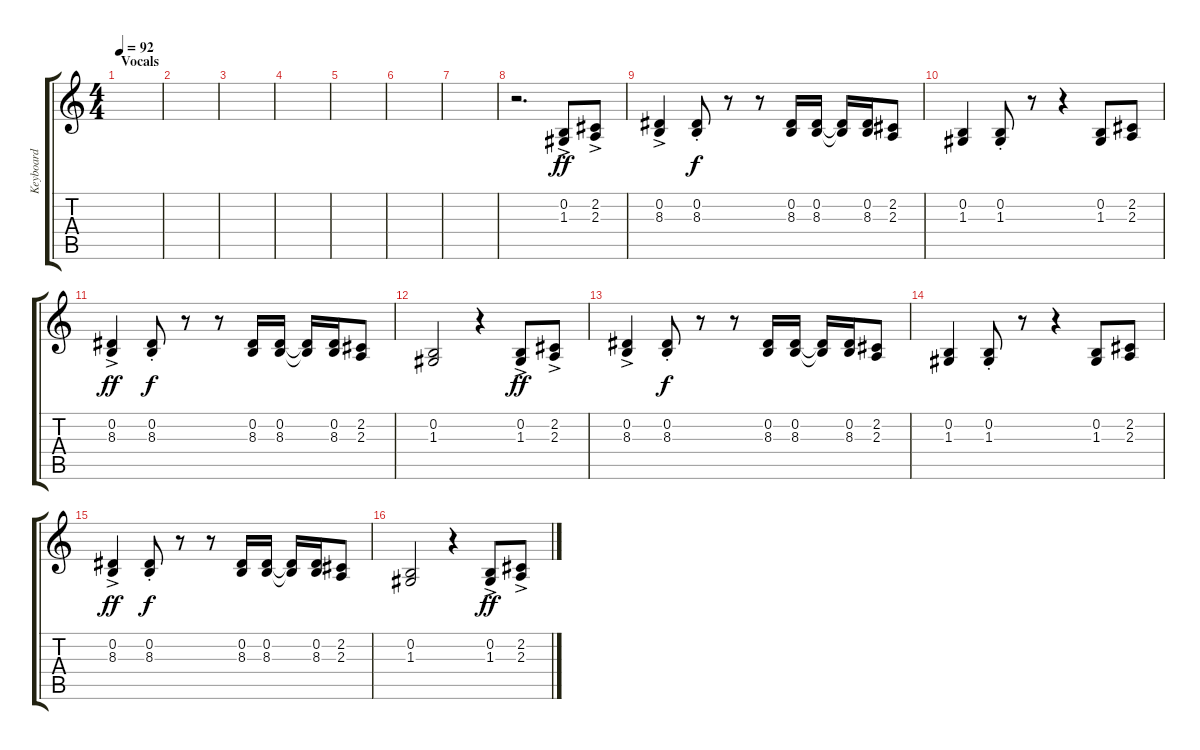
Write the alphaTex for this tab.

\track ("Keyboard" "Keyboard") {instrument electricgrandpiano}
\staff {score tabs}
\tuning (E4 B3 G3 D3 A2 E2) {hide}
\ts (4 4)
\section ("" "Vocals")
\tempo 92
\clef g2
\ks c
|
|
|
|
|
|
|
r.2{d} (0.2{ac} 1.3{ac}).8{dy ff} (2.2{ac} 2.3{ac}).8 |
(0.2{ac} 8.3{ac}).4 (0.2{st} 8.3{st}).8{dy f} r.8 r.8 (0.2 8.3).16 (0.2 8.3).16 (0.2{t} 8.3{t}).16 (0.2 8.3).16 (2.2 2.3).8 |
(0.2 1.3).4 (0.2 1.3{st}).8 r.8 r.4 (0.2 1.3).8 (2.2 2.3).8 |
(0.2{ac} 8.3{ac}).4{dy ff} (0.2{st} 8.3{st}).8{dy f} r.8 r.8 (0.2 8.3).16 (0.2 8.3).16 (0.2{t} 8.3{t}).16 (0.2 8.3).16 (2.2 2.3).8 |
(0.2 1.3).2 r.4 (0.2{ac} 1.3{ac}).8{dy ff} (2.2{ac} 2.3{ac}).8 |
(0.2{ac} 8.3{ac}).4 (0.2{st} 8.3{st}).8{dy f} r.8 r.8 (0.2 8.3).16 (0.2 8.3).16 (0.2{t} 8.3{t}).16 (0.2 8.3).16 (2.2 2.3).8 |
(0.2 1.3).4 (0.2 1.3{st}).8 r.8 r.4 (0.2 1.3).8 (2.2 2.3).8 |
(0.2{ac} 8.3{ac}).4{dy ff} (0.2{st} 8.3{st}).8{dy f} r.8 r.8 (0.2 8.3).16 (0.2 8.3).16 (0.2{t} 8.3{t}).16 (0.2 8.3).16 (2.2 2.3).8 |
(0.2 1.3).2 r.4 (0.2{ac} 1.3{ac}).8{dy ff} (2.2{ac} 2.3{ac}).8
